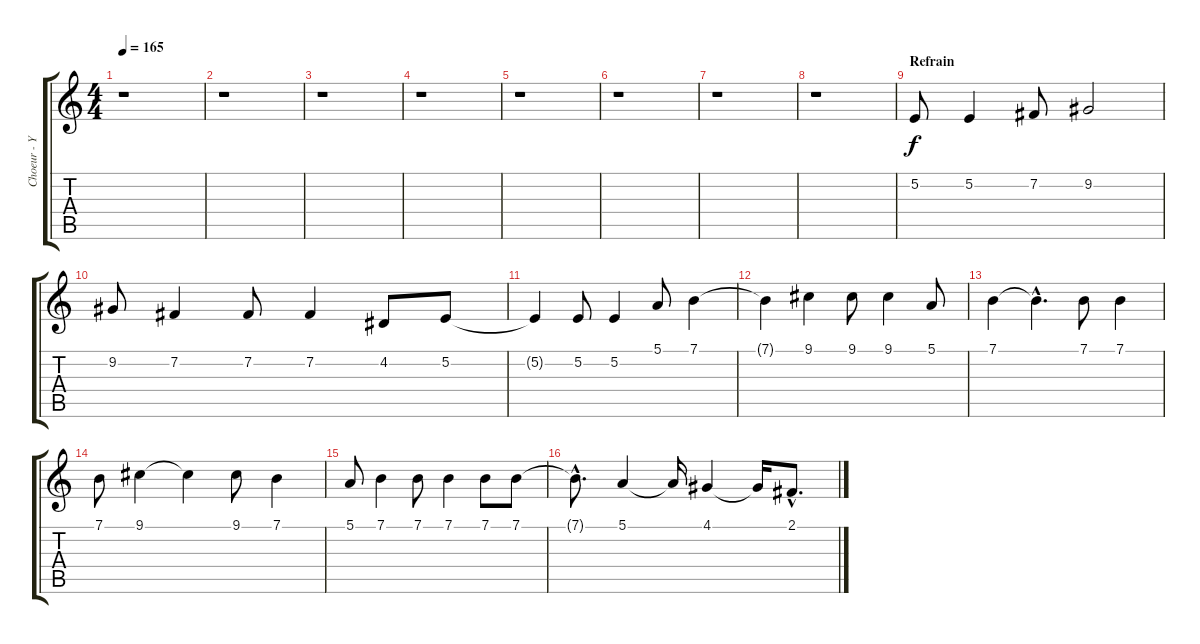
\track ("Choeur - Yann" "Choeur - Y") {instrument helicopter}
\staff {score tabs}
\tuning (E4 B3 G3 D3 A2 E2) {hide}
\ts (4 4)
\tempo 165
\clef g2
\ks c
r.1{dy f} |
r.1 |
r.1 |
r.1 |
r.1 |
r.1 |
r.1 |
r.1 |
\section ("" "Refrain")
5.2.8 5.2.4 7.2.8 9.2.2 |
9.2.8 7.2.4 7.2.8 7.2.4 4.2.8 5.2.8 |
5.2{t}.4 5.2.8 5.2.4 5.1.8 7.1.4 |
7.1{t}.4 9.1.4 9.1.8 9.1.4 5.1.8 |
7.1.4 7.1{hac t}.4{d} 7.1.8 7.1.4 |
7.1.8 9.1.4 9.1{t}.4 9.1.8 7.1.4 |
5.1.8 7.1.4 7.1.8 7.1.4 7.1.8 7.1.8 |
7.1{hac t}.8{d} 5.1.4 5.1{t}.16 4.1.4 4.1{t}.16 2.1{hac}.8{d}
